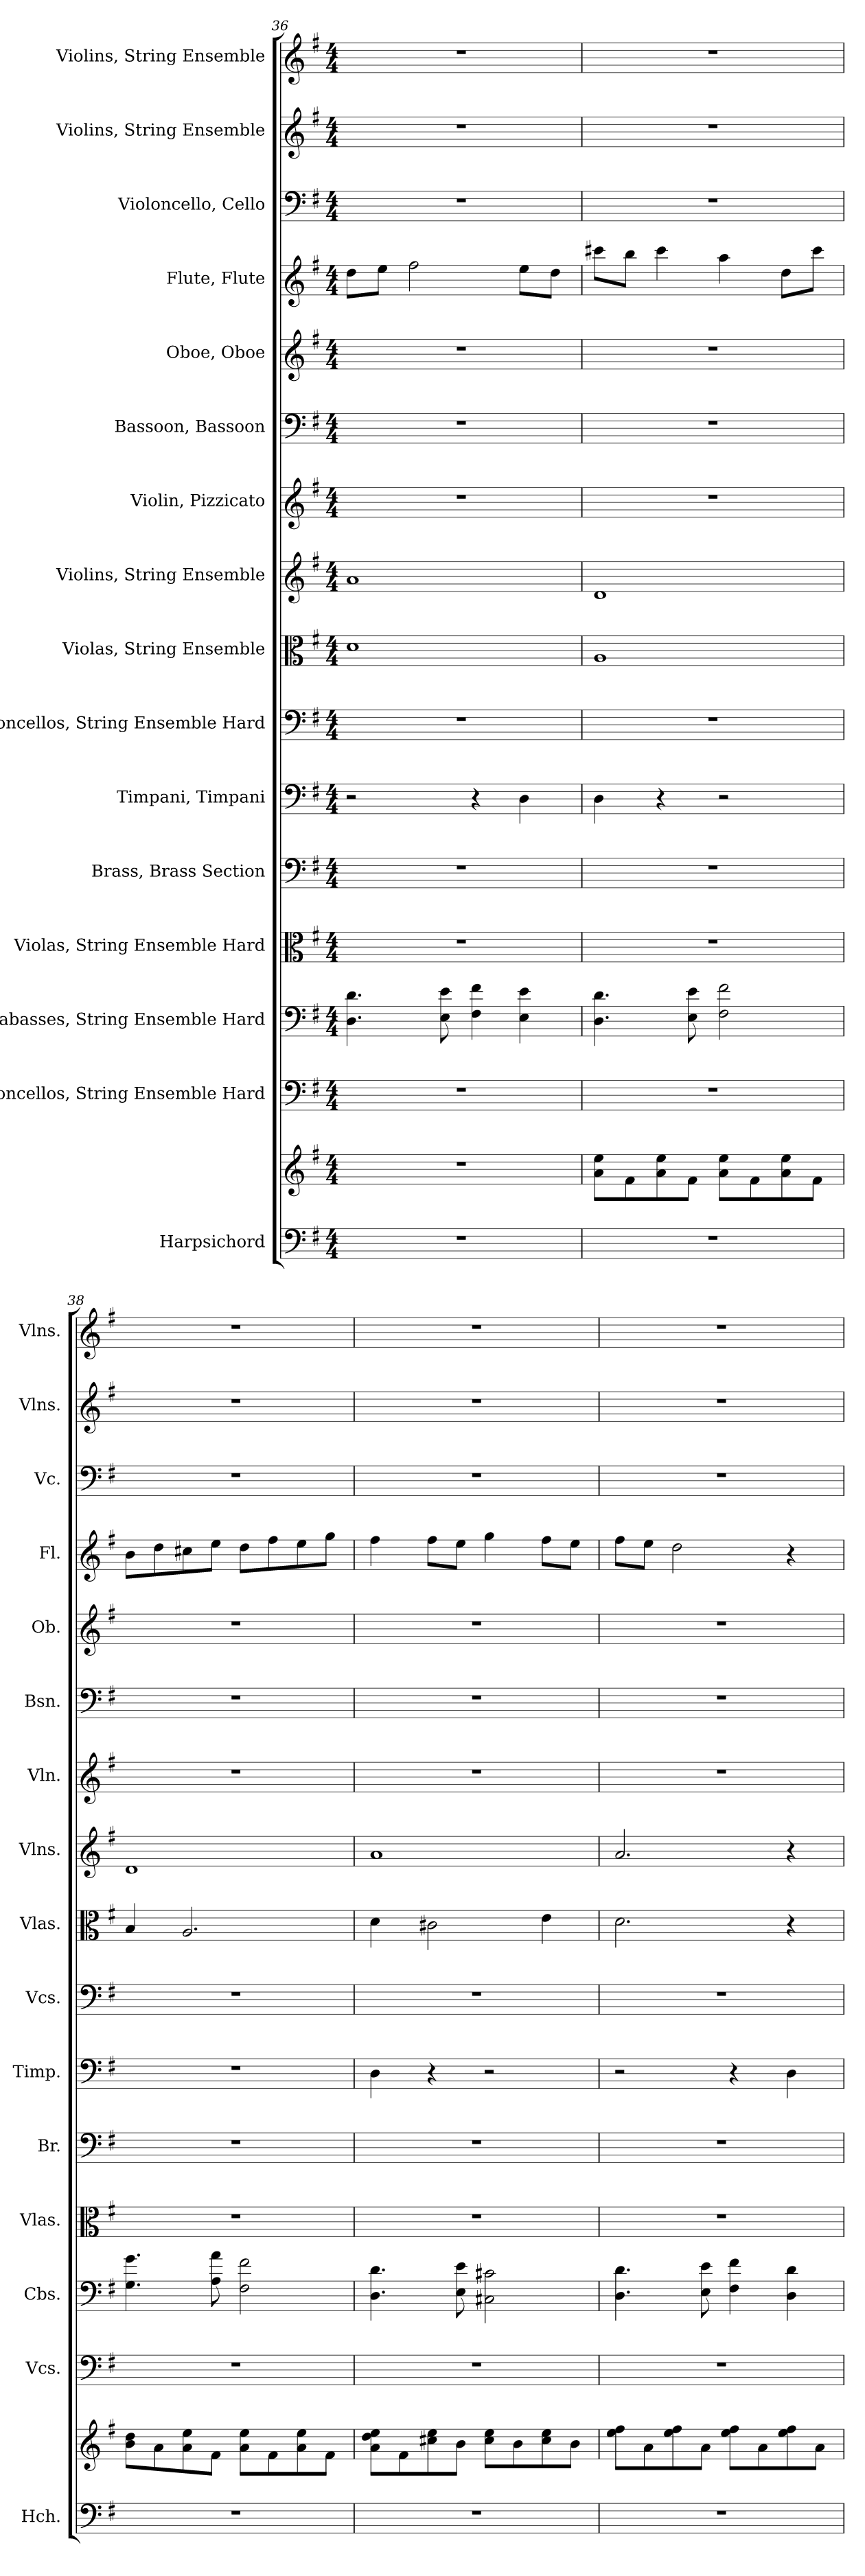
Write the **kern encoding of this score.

**kern	**kern	**kern	**kern	**kern	**kern	**kern	**kern	**kern	**kern	**kern	**kern	**kern	**kern	**kern	**kern	**kern
*part16	*part16	*part15	*part14	*part13	*part12	*part11	*part10	*part9	*part8	*part7	*part6	*part5	*part4	*part3	*part2	*part1
*staff17	*staff16	*staff15	*staff14	*staff13	*staff12	*staff11	*staff10	*staff9	*staff8	*staff7	*staff6	*staff5	*staff4	*staff3	*staff2	*staff1
*I"Harpsichord	*	*I"Violoncellos, String Ensemble Hard	*I"Contrabasses, String Ensemble Hard	*I"Violas, String Ensemble Hard	*I"Brass, Brass Section	*I"Timpani, Timpani	*I"Violoncellos, String Ensemble Hard	*I"Violas, String Ensemble	*I"Violins, String Ensemble	*I"Violin, Pizzicato	*I"Bassoon, Bassoon	*I"Oboe, Oboe	*I"Flute, Flute	*I"Violoncello, Cello	*I"Violins, String Ensemble	*I"Violins, String Ensemble
*I'Hch.	*	*I'Vcs.	*I'Cbs.	*I'Vlas.	*I'Br.	*I'Timp.	*I'Vcs.	*I'Vlas.	*I'Vlns.	*I'Vln.	*I'Bsn.	*I'Ob.	*I'Fl.	*I'Vc.	*I'Vlns.	*I'Vlns.
*clefF4	*clefG2	*clefF4	*clefF4	*clefC3	*clefF4	*clefF4	*clefF4	*clefC3	*clefG2	*clefG2	*clefF4	*clefG2	*clefG2	*clefF4	*clefG2	*clefG2
*	*	*	*ITrd7c12	*	*	*	*	*	*	*	*	*	*	*	*	*
*k[f#]	*k[f#]	*k[f#]	*k[f#]	*k[f#]	*k[f#]	*k[f#]	*k[f#]	*k[f#]	*k[f#]	*k[f#]	*k[f#]	*k[f#]	*k[f#]	*k[f#]	*k[f#]	*k[f#]
*M4/4	*M4/4	*M4/4	*M4/4	*M4/4	*M4/4	*M4/4	*M4/4	*M4/4	*M4/4	*M4/4	*M4/4	*M4/4	*M4/4	*M4/4	*M4/4	*M4/4
=36	=36	=36	=36	=36	=36	=36	=36	=36	=36	=36	=36	=36	=36	=36	=36	=36
1r	1r	1r	4.DD\ 4.D\	1r	1r	2r	1r	1d	1a	1r	1r	1r	8dd\L	1r	1r	1r
.	.	.	.	.	.	.	.	.	.	.	.	.	8ee\J	.	.	.
.	.	.	.	.	.	.	.	.	.	.	.	.	2ff#\	.	.	.
.	.	.	8EE\ 8E\	.	.	.	.	.	.	.	.	.	.	.	.	.
.	.	.	4FF#\ 4F#\	.	.	4r	.	.	.	.	.	.	.	.	.	.
.	.	.	4EE\ 4E\	.	.	4D\	.	.	.	.	.	.	8ee\L	.	.	.
.	.	.	.	.	.	.	.	.	.	.	.	.	8dd\J	.	.	.
=37	=37	=37	=37	=37	=37	=37	=37	=37	=37	=37	=37	=37	=37	=37	=37	=37
1r	8a\ 8ee\L	1r	4.DD\ 4.D\	1r	1r	4D\	1r	1A	1d	1r	1r	1r	8ccc#X\L	1r	1r	1r
.	8f#\	.	.	.	.	.	.	.	.	.	.	.	8bb\J	.	.	.
.	8a\ 8ee\	.	.	.	.	4r	.	.	.	.	.	.	4ccc#\	.	.	.
.	8f#\J	.	8EE\ 8E\	.	.	.	.	.	.	.	.	.	.	.	.	.
.	8a\ 8ee\L	.	2FF#\ 2F#\	.	.	2r	.	.	.	.	.	.	4aa\	.	.	.
.	8f#\	.	.	.	.	.	.	.	.	.	.	.	.	.	.	.
.	8a\ 8ee\	.	.	.	.	.	.	.	.	.	.	.	8dd\L	.	.	.
.	8f#\J	.	.	.	.	.	.	.	.	.	.	.	8ccc#\J	.	.	.
!!LO:PB:g=z
=38	=38	=38	=38	=38	=38	=38	=38	=38	=38	=38	=38	=38	=38	=38	=38	=38
1r	8b\ 8dd\L	1r	4.GG\ 4.G\	1r	1r	1r	1r	4B/	1d	1r	1r	1r	8b\L	1r	1r	1r
.	8a\	.	.	.	.	.	.	.	.	.	.	.	8dd\	.	.	.
.	8a\ 8ee\	.	.	.	.	.	.	2.A/	.	.	.	.	8cc#X\	.	.	.
.	8f#\J	.	8AA\ 8A\	.	.	.	.	.	.	.	.	.	8ee\J	.	.	.
.	8a\ 8ee\L	.	2FF#\ 2F#\	.	.	.	.	.	.	.	.	.	8dd\L	.	.	.
.	8f#\	.	.	.	.	.	.	.	.	.	.	.	8ff#\	.	.	.
.	8a\ 8ee\	.	.	.	.	.	.	.	.	.	.	.	8ee\	.	.	.
.	8f#\J	.	.	.	.	.	.	.	.	.	.	.	8gg\J	.	.	.
=39	=39	=39	=39	=39	=39	=39	=39	=39	=39	=39	=39	=39	=39	=39	=39	=39
1r	8a\ 8dd\ 8ee\L	1r	4.DD\ 4.D\	1r	1r	4D\	1r	4d\	1a	1r	1r	1r	4ff#\	1r	1r	1r
.	8f#\	.	.	.	.	.	.	.	.	.	.	.	.	.	.	.
.	8cc#X\ 8ee\	.	.	.	.	4r	.	2c#X\	.	.	.	.	8ff#\L	.	.	.
.	8b\J	.	8EE\ 8E\	.	.	.	.	.	.	.	.	.	8ee\J	.	.	.
.	8cc#\ 8ee\L	.	2CC#X\ 2C#X\	.	.	2r	.	.	.	.	.	.	4gg\	.	.	.
.	8b\	.	.	.	.	.	.	.	.	.	.	.	.	.	.	.
.	8cc#\ 8ee\	.	.	.	.	.	.	4e\	.	.	.	.	8ff#\L	.	.	.
.	8b\J	.	.	.	.	.	.	.	.	.	.	.	8ee\J	.	.	.
=40	=40	=40	=40	=40	=40	=40	=40	=40	=40	=40	=40	=40	=40	=40	=40	=40
1r	8ee\ 8ff#\L	1r	4.DD\ 4.D\	1r	1r	2r	1r	2.d\	2.a/	1r	1r	1r	8ff#\L	1r	1r	1r
.	8a\	.	.	.	.	.	.	.	.	.	.	.	8ee\J	.	.	.
.	8ee\ 8ff#\	.	.	.	.	.	.	.	.	.	.	.	2dd\	.	.	.
.	8a\J	.	8EE\ 8E\	.	.	.	.	.	.	.	.	.	.	.	.	.
.	8ee\ 8ff#\L	.	4FF#\ 4F#\	.	.	4r	.	.	.	.	.	.	.	.	.	.
.	8a\	.	.	.	.	.	.	.	.	.	.	.	.	.	.	.
.	8ee\ 8ff#\	.	4DD\ 4D\	.	.	4D\	.	4r	4r	.	.	.	4r	.	.	.
.	8a\J	.	.	.	.	.	.	.	.	.	.	.	.	.	.	.
=	=	=	=	=	=	=	=	=	=	=	=	=	=	=	=	=
*-	*-	*-	*-	*-	*-	*-	*-	*-	*-	*-	*-	*-	*-	*-	*-	*-
